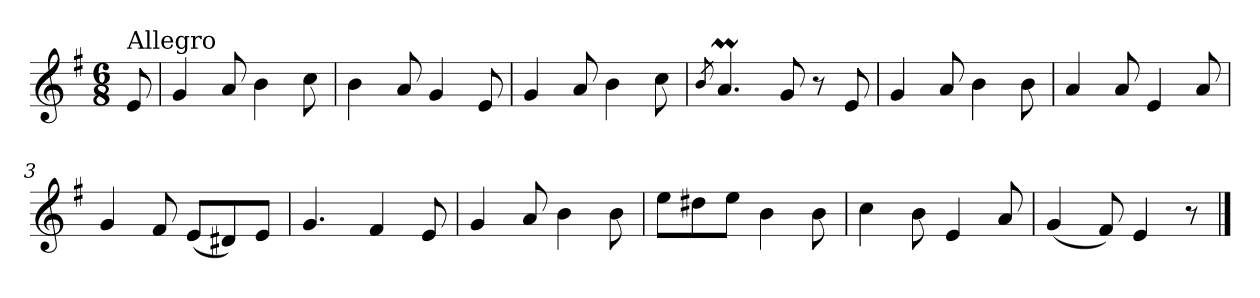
**kern
*part1
*staff1
*clefG2
*k[f#]
*e:
*M6/8
=
!LO:TX:a:t=Allegro
8e/
=1
4g/
8a/
4b\
8cc\
=2
4b\
8a/
4g/
8e/
=3
4g/
8a/
4b\
8cc\
=4
8qb/
4.aM/
8g/
8r
8e/
=1X
4g/
8a/
4b\
8b\
!!LO:LB:g=z
=2X
4a/
8a/
4e/
8a/
=3X
4g/
8f#/
(<8e/L
8d#X/)
8e/J
=4X
4.g/
4f#/
8e/
=5X
4g/
8a/
4b\
8b\
=6X
8ee\L
8dd#X\
8ee\J
4b\
8b\
=5
4cc\
8b\
4e/
8a/
!!LO:LB:g=z
=6
(<4g/
8f#/)
4e/
8r
==
*-
